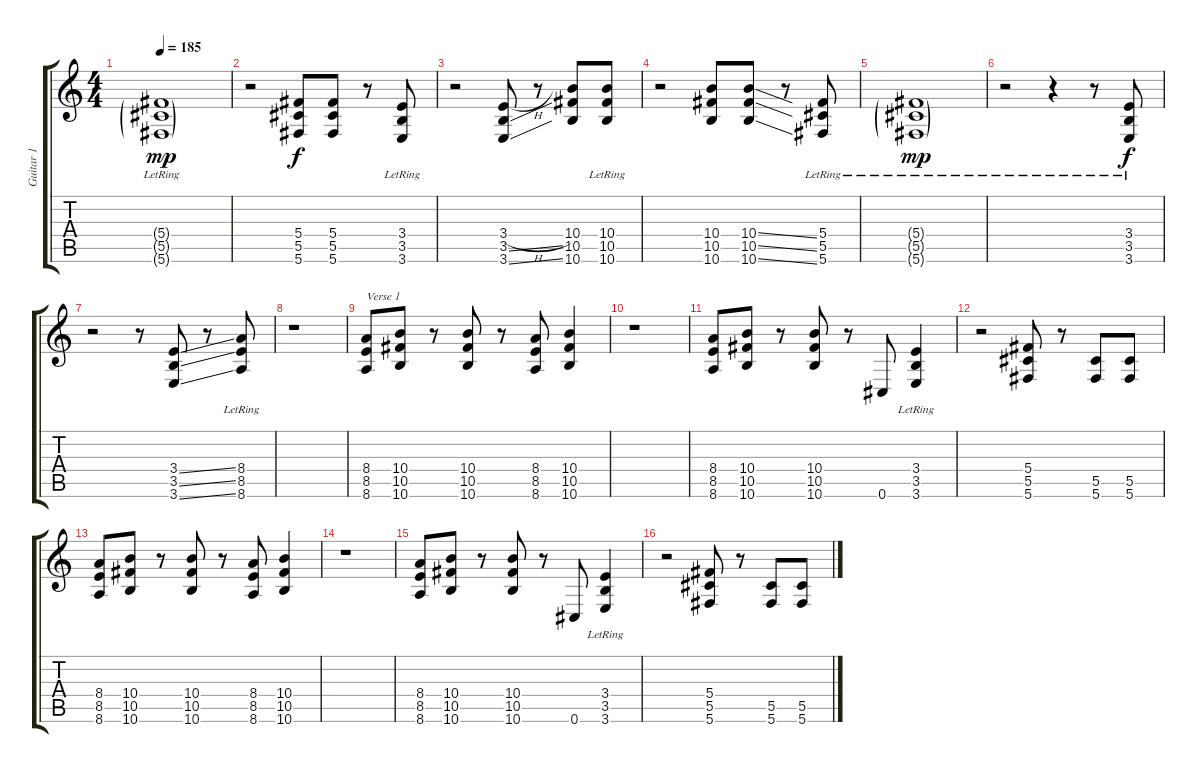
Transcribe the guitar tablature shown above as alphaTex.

\track ("Guitar 1" "Guitar 1") {instrument distortionguitar}
\staff {score tabs}
\tuning (Eb4 Bb3 Gb3 Db3 Ab2 Db2) {hide}
\ts (4 4)
\tempo 185
\clef g2
\ks c
(5.4{g lr} 5.5{g lr} 5.6{g lr}).1{dy mp} |
r.2 (5.4 5.5 5.6).8{dy f} (5.4 5.5 5.6).8 r.8 (3.4{lr} 3.5{lr} 3.6{lr}).8 |
r.2 (3.4{h} 3.5{ss} 3.6{ss}).8 r.8 (10.4 10.5 10.6).8 (10.4{lr} 10.5{lr} 10.6{lr}).8 |
r.2 (10.4 10.5 10.6).8 (10.4{ss} 10.5{ss} 10.6{ss}).8 r.8 (5.4{lr} 5.5{lr} 5.6{lr}).8 |
(5.4{g lr} 5.5{g lr} 5.6{g lr}).1{dy mp} |
r.2 r.4 r.8 (3.4{lr} 3.5{lr} 3.6{lr}).8{dy f} |
r.2 r.8 (3.4{ss} 3.5{ss} 3.6{ss}).8 r.8 (8.4{lr} 8.5{lr} 8.6{lr}).8 |
r.1 |
(8.4 8.5 8.6).8{txt "Verse 1"} (10.4 10.5 10.6).8 r.8 (10.4 10.5 10.6).8 r.8 (8.4 8.5 8.6).8 (10.4 10.5 10.6).4 |
r.1 |
(8.4 8.5 8.6).8 (10.4 10.5 10.6).8 r.8 (10.4 10.5 10.6).8 r.8 0.6.8 (3.4{lr} 3.5{lr} 3.6{lr}).4 |
r.2 (5.4 5.5 5.6).8 r.8 (5.5 5.6).8 (5.5 5.6).8 |
(8.4 8.5 8.6).8 (10.4 10.5 10.6).8 r.8 (10.4 10.5 10.6).8 r.8 (8.4 8.5 8.6).8 (10.4 10.5 10.6).4 |
r.1 |
(8.4 8.5 8.6).8 (10.4 10.5 10.6).8 r.8 (10.4 10.5 10.6).8 r.8 0.6.8 (3.4{lr} 3.5{lr} 3.6{lr}).4 |
r.2 (5.4 5.5 5.6).8 r.8 (5.5 5.6).8 (5.5 5.6).8
